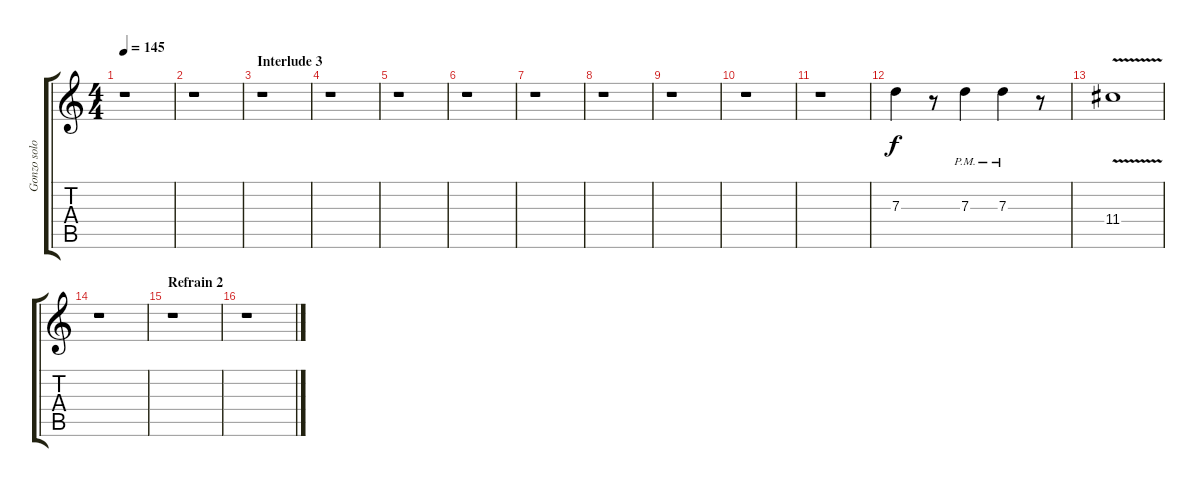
\track ("Gonzo sologuitar" "Gonzo solo") {instrument overdrivenguitar}
\staff {score tabs}
\tuning (E4 B3 G3 D3 A2 E2) {hide}
\ts (4 4)
\tempo 145
\clef g2
\ks c
r.1{dy f} |
r.1 |
\section ("" "Interlude 3")
r.1 |
r.1 |
r.1 |
r.1 |
r.1 |
r.1 |
r.1 |
r.1 |
r.1 |
7.3.4 r.8 7.3{pm}.4 7.3{pm}.4 r.8 |
11.4{v}.1 |
r.1 |
\section ("" "Refrain 2")
r.1 |
r.1
